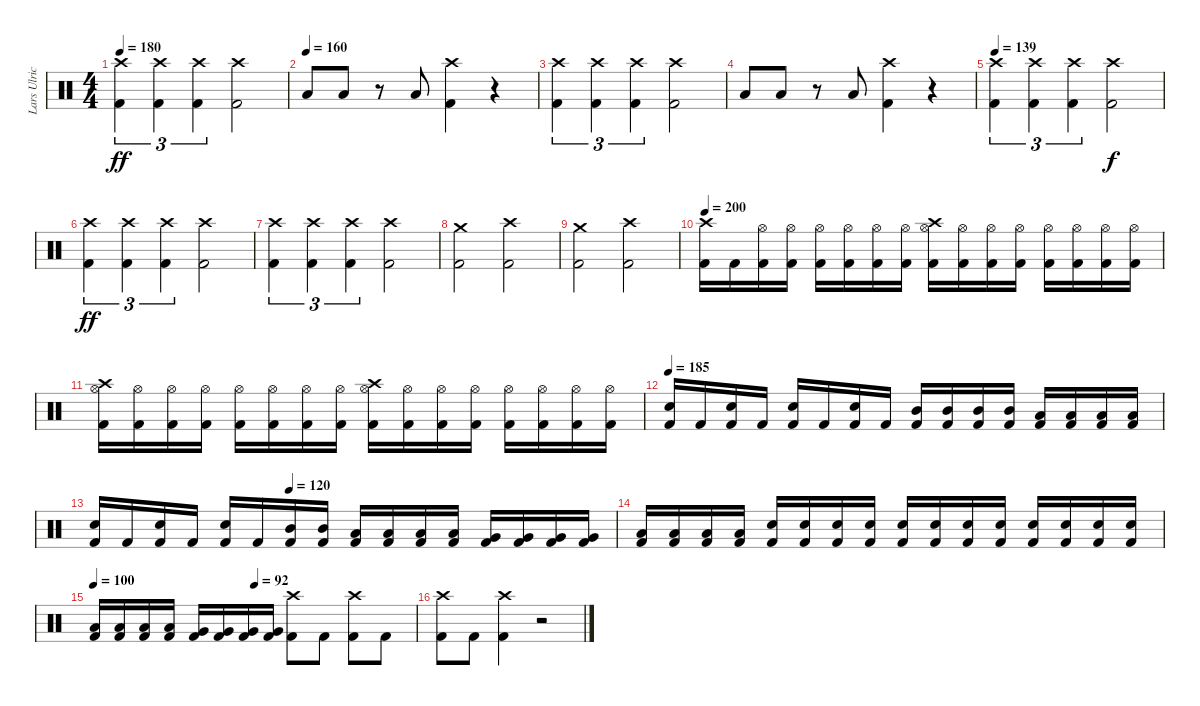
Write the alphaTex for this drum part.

\track ("Lars Ulrich" "Lars Ulric") {instrument percussion}
\staff {score}
\articulation defaults
\ts (4 4)
\tempo 180
\clef neutral
\ks c
("Crash high (hit)" "Kick (hit) 2").4{tu (3 2) dy ff} ("Crash high (hit)" "Kick (hit) 2").4{tu (3 2)} ("Crash high (hit)" "Kick (hit) 2").4{tu (3 2)} ("Crash high (hit)" "Kick (hit) 2").2 |
\tempo (160)
"Low Tom (hit)".8 "Low Tom (hit)".8 r.8 "Low Tom (hit)".8 ("Crash high (hit)" "Kick (hit) 2").4 r.4 |
("Crash high (hit)" "Kick (hit) 2").4{tu (3 2)} ("Crash high (hit)" "Kick (hit) 2").4{tu (3 2)} ("Crash high (hit)" "Kick (hit) 2").4{tu (3 2)} ("Crash high (hit)" "Kick (hit) 2").2 |
"Low Tom (hit)".8 "Low Tom (hit)".8 r.8 "Low Tom (hit)".8 ("Crash high (hit)" "Kick (hit) 2").4 r.4 |
\tempo 139
("Crash high (hit)" "Kick (hit) 2").4{tu (3 2)} ("Crash high (hit)" "Kick (hit) 2").4{tu (3 2)} ("Crash high (hit)" "Kick (hit) 2").4{tu (3 2)} ("Crash high (hit)" "Kick (hit) 2").2{dy f} |
("Crash high (hit)" "Kick (hit) 2").4{tu (3 2) dy ff} ("Crash high (hit)" "Kick (hit) 2").4{tu (3 2)} ("Crash high (hit)" "Kick (hit) 2").4{tu (3 2)} ("Crash high (hit)" "Kick (hit) 2").2 |
("Crash high (hit)" "Kick (hit) 2").4{tu (3 2)} ("Crash high (hit)" "Kick (hit) 2").4{tu (3 2)} ("Crash high (hit)" "Kick (hit) 2").4{tu (3 2)} ("Crash high (hit)" "Kick (hit) 2").2 |
("Crash medium (hit)" "Kick (hit) 2").2 ("Crash high (hit)" "Kick (hit) 2").2 |
("Crash medium (hit)" "Kick (hit) 2").2 ("Crash high (hit)" "Kick (hit) 2").2 |
\tempo 200
("Crash high (hit)" "Kick (hit) 2").16 "Kick (hit) 2".16 ("Hi-Hat (open)" "Kick (hit) 2").16 ("Hi-Hat (open)" "Kick (hit) 2").16 ("Hi-Hat (open)" "Kick (hit) 2").16 ("Hi-Hat (open)" "Kick (hit) 2").16 ("Hi-Hat (open)" "Kick (hit) 2").16 ("Hi-Hat (open)" "Kick (hit) 2").16 ("Crash high (hit)" "Hi-Hat (open)" "Kick (hit) 2").16 ("Hi-Hat (open)" "Kick (hit) 2").16 ("Hi-Hat (open)" "Kick (hit) 2").16 ("Hi-Hat (open)" "Kick (hit) 2").16 ("Hi-Hat (open)" "Kick (hit) 2").16 ("Hi-Hat (open)" "Kick (hit) 2").16 ("Hi-Hat (open)" "Kick (hit) 2").16 ("Hi-Hat (open)" "Kick (hit) 2").16 |
("Crash high (hit)" "Hi-Hat (open)" "Kick (hit) 2").16 ("Hi-Hat (open)" "Kick (hit) 2").16 ("Hi-Hat (open)" "Kick (hit) 2").16 ("Hi-Hat (open)" "Kick (hit) 2").16 ("Hi-Hat (open)" "Kick (hit) 2").16 ("Hi-Hat (open)" "Kick (hit) 2").16 ("Hi-Hat (open)" "Kick (hit) 2").16 ("Hi-Hat (open)" "Kick (hit) 2").16 ("Crash high (hit)" "Hi-Hat (open)" "Kick (hit) 2").16 ("Hi-Hat (open)" "Kick (hit) 2").16 ("Hi-Hat (open)" "Kick (hit) 2").16 ("Hi-Hat (open)" "Kick (hit) 2").16 ("Hi-Hat (open)" "Kick (hit) 2").16 ("Hi-Hat (open)" "Kick (hit) 2").16 ("Hi-Hat (open)" "Kick (hit) 2").16 ("Hi-Hat (open)" "Kick (hit) 2").16 |
\tempo 185
("Snare (hit) 2" "Kick (hit) 2").16 "Kick (hit) 2".16 ("Snare (hit) 2" "Kick (hit) 2").16 "Kick (hit) 2".16 ("Snare (hit) 2" "Kick (hit) 2").16 "Kick (hit) 2".16 ("Snare (hit) 2" "Kick (hit) 2").16 "Kick (hit) 2".16 ("Mid Tom (hit)" "Kick (hit) 2").16 ("Mid Tom (hit)" "Kick (hit) 2").16 ("Mid Tom (hit)" "Kick (hit) 2").16 ("Mid Tom (hit)" "Kick (hit) 2").16 ("Low Tom (hit)" "Kick (hit) 2").16 ("Low Tom (hit)" "Kick (hit) 2").16 ("Low Tom (hit)" "Kick (hit) 2").16 ("Low Tom (hit)" "Kick (hit) 2").16 |
\tempo (120 0.375)
("Snare (hit) 2" "Kick (hit) 2").16 "Kick (hit) 2".16 ("Snare (hit) 2" "Kick (hit) 2").16 "Kick (hit) 2".16 ("Snare (hit) 2" "Kick (hit) 2").16 "Kick (hit) 2".16 ("Mid Tom (hit)" "Kick (hit) 2").16 ("Mid Tom (hit)" "Kick (hit) 2").16 ("Low Tom (hit)" "Kick (hit) 2").16 ("Low Tom (hit)" "Kick (hit) 2").16 ("Low Tom (hit)" "Kick (hit) 2").16 ("Low Tom (hit)" "Kick (hit) 2").16 ("Very Low Tom (hit)" "Kick (hit) 2").16 ("Very Low Tom (hit)" "Kick (hit) 2").16 ("Very Low Tom (hit)" "Kick (hit) 2").16 ("Very Low Tom (hit)" "Kick (hit) 2").16 |
("Low Floor Tom (hit)" "Kick (hit) 2").16 ("Low Floor Tom (hit)" "Kick (hit) 2").16 ("Low Floor Tom (hit)" "Kick (hit) 2").16 ("Low Floor Tom (hit)" "Kick (hit) 2").16 ("Snare (hit) 2" "Kick (hit) 2").16 ("Snare (hit) 2" "Kick (hit) 2").16 ("Snare (hit) 2" "Kick (hit) 2").16 ("Snare (hit) 2" "Kick (hit) 2").16 ("Snare (hit) 2" "Kick (hit) 2").16 ("Snare (hit) 2" "Kick (hit) 2").16 ("Snare (hit) 2" "Kick (hit) 2").16 ("Snare (hit) 2" "Kick (hit) 2").16 ("Snare (hit) 2" "Kick (hit) 2").16 ("Snare (hit) 2" "Kick (hit) 2").16 ("Snare (hit) 2" "Kick (hit) 2").16 ("Snare (hit) 2" "Kick (hit) 2").16 |
\tempo 100
\tempo (92 0.5)
("Low Tom (hit)" "Kick (hit) 2").16 ("Low Tom (hit)" "Kick (hit) 2").16 ("Low Tom (hit)" "Kick (hit) 2").16 ("Low Tom (hit)" "Kick (hit) 2").16 ("Very Low Tom (hit)" "Kick (hit) 2").16 ("Very Low Tom (hit)" "Kick (hit) 2").16 ("Very Low Tom (hit)" "Kick (hit) 2").16 ("Very Low Tom (hit)" "Kick (hit) 2").16 ("Crash high (hit)" "Kick (hit) 2").8 "Kick (hit) 2".8 ("Crash high (hit)" "Kick (hit) 2").8 "Kick (hit) 2".8 |
("Crash high (hit)" "Kick (hit) 2").8 "Kick (hit) 2".8 ("Crash high (hit)" "Kick (hit) 2").4 r.2
